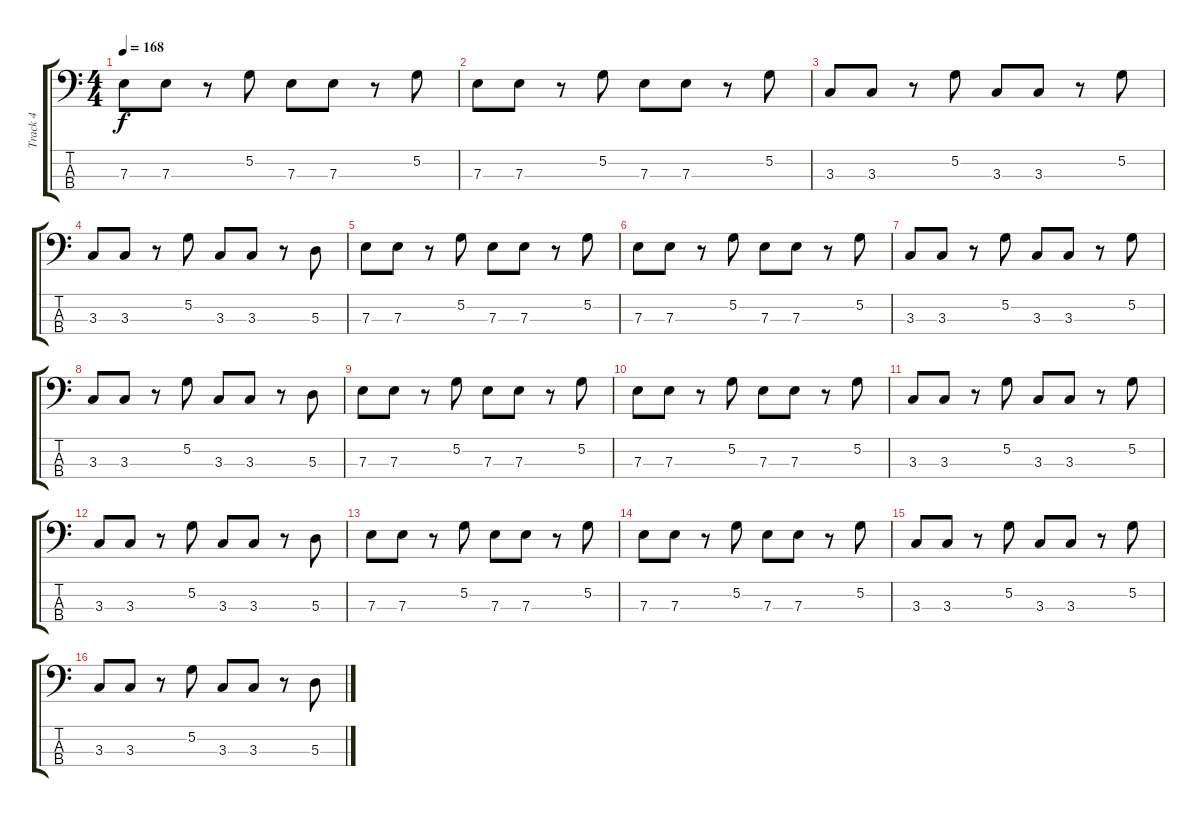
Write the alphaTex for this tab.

\track ("Track 4" "Track 4") {instrument electricbassfinger}
\staff {score tabs}
\tuning (G2 D2 A1 D1) {hide}
\ts (4 4)
\tempo 168
\clef f4
\ks c
7.3.8{dy f} 7.3.8 r.8 5.2.8 7.3.8 7.3.8 r.8 5.2.8 |
7.3.8 7.3.8 r.8 5.2.8 7.3.8 7.3.8 r.8 5.2.8 |
3.3.8 3.3.8 r.8 5.2.8 3.3.8 3.3.8 r.8 5.2.8 |
3.3.8 3.3.8 r.8 5.2.8 3.3.8 3.3.8 r.8 5.3.8 |
7.3.8 7.3.8 r.8 5.2.8 7.3.8 7.3.8 r.8 5.2.8 |
7.3.8 7.3.8 r.8 5.2.8 7.3.8 7.3.8 r.8 5.2.8 |
3.3.8 3.3.8 r.8 5.2.8 3.3.8 3.3.8 r.8 5.2.8 |
3.3.8 3.3.8 r.8 5.2.8 3.3.8 3.3.8 r.8 5.3.8 |
7.3.8 7.3.8 r.8 5.2.8 7.3.8 7.3.8 r.8 5.2.8 |
7.3.8 7.3.8 r.8 5.2.8 7.3.8 7.3.8 r.8 5.2.8 |
3.3.8 3.3.8 r.8 5.2.8 3.3.8 3.3.8 r.8 5.2.8 |
3.3.8 3.3.8 r.8 5.2.8 3.3.8 3.3.8 r.8 5.3.8 |
7.3.8 7.3.8 r.8 5.2.8 7.3.8 7.3.8 r.8 5.2.8 |
7.3.8 7.3.8 r.8 5.2.8 7.3.8 7.3.8 r.8 5.2.8 |
3.3.8 3.3.8 r.8 5.2.8 3.3.8 3.3.8 r.8 5.2.8 |
3.3.8 3.3.8 r.8 5.2.8 3.3.8 3.3.8 r.8 5.3.8
